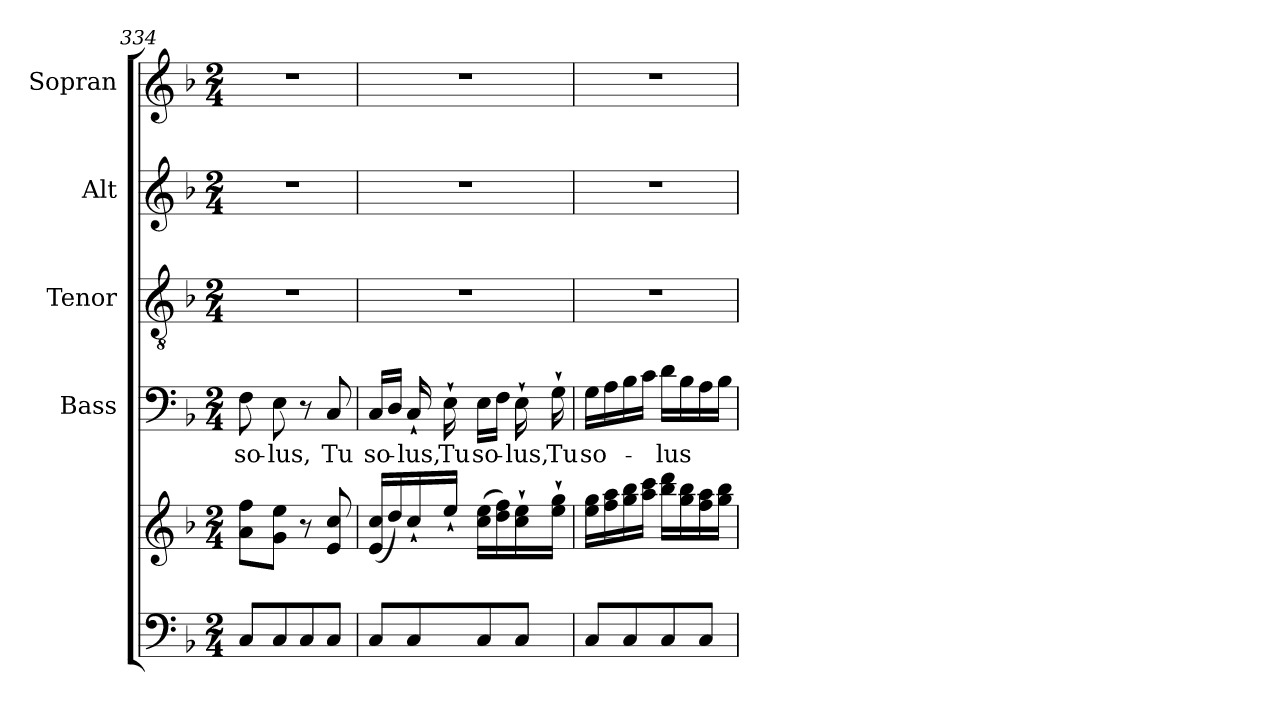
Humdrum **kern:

**kern	**kern	**kern	**text	**kern	**kern	**kern
*part5	*part5	*part4	*part4	*part3	*part2	*part1
*staff6	*staff5	*staff4	*staff4	*staff3	*staff2	*staff1
*	*	*I"Bass	*	*I"Tenor	*I"Alt	*I"Sopran
*	*	*I'B.	*	*I'T.	*I'A.	*I'S.
*clefF4	*clefG2	*clefF4	*	*clefGv2	*clefG2	*clefG2
*k[b-]	*k[b-]	*k[b-]	*	*k[b-]	*k[b-]	*k[b-]
*F:	*F:	*F:	*	*F:	*F:	*F:
*M2/4	*M2/4	*M2/4	*	*M2/4	*M2/4	*M2/4
=334	=334	=334	=334	=334	=334	=334
!	!	!	!LO:LY:b	!	!	!
8C/L	8a\ 8ff\L	8F\	so-	2r	2r	2r
!	!	!	!LO:LY:b	!	!	!
8C/	8g\ 8ee\J	8E\	-lus,	.	.	.
8C/	8r	8r	.	.	.	.
!	!	!	!LO:LY:b	!	!	!
8C/J	8e/ 8cc/	8C/	Tu	.	.	.
!!LO:LB:g=z
=335	=335	=335	=335	=335	=335	=335
!	!	!	!LO:LY:b	!	!	!
8C/L	(<16e/ 16cc/LL	16C/LL	so-	2r	2r	2r
.	16dd/)	16D/JJ	.	.	.	.
!	!	!	!LO:LY:b	!	!	!
8C/	16cc`</	16C`</	-lus,	.	.	.
!	!	!	!LO:LY:b	!	!	!
.	16ee`</JJ	16E`>\	Tu	.	.	.
!	!	!	!LO:LY:b	!	!	!
8C/	(>16cc\ 16ee\LL	16E\LL	so-	.	.	.
.	16dd\ 16ff\)	16F\JJ	.	.	.	.
!	!	!	!LO:LY:b	!	!	!
8C/J	16cc\`> 16ee\`>	16E`>\	-lus,	.	.	.
!	!	!	!LO:LY:b	!	!	!
.	16ee\`> 16gg\`>JJ	16G`>\	Tu	.	.	.
=336	=336	=336	=336	=336	=336	=336
!	!	!	!LO:LY:b	!	!	!
8C/L	16ee\ 16gg\LL	16G\LL	so-	2r	2r	2r
.	16ff\ 16aa\	16A\	.	.	.	.
8C/	16gg\ 16bb-\	16B-\	.	.	.	.
.	16aa\ 16ccc\JJ	16c\JJ	.	.	.	.
!	!	!	!LO:LY:b	!	!	!
8C/	16bb-\ 16ddd\LL	16d\LL	-lus	.	.	.
.	16gg\ 16bb-\	16B-\	.	.	.	.
8C/J	16ff\ 16aa\	16A\	.	.	.	.
.	16gg\ 16bb-\JJ	16B-\JJ	.	.	.	.
=	=	=	=	=	=	=
*-	*-	*-	*-	*-	*-	*-
